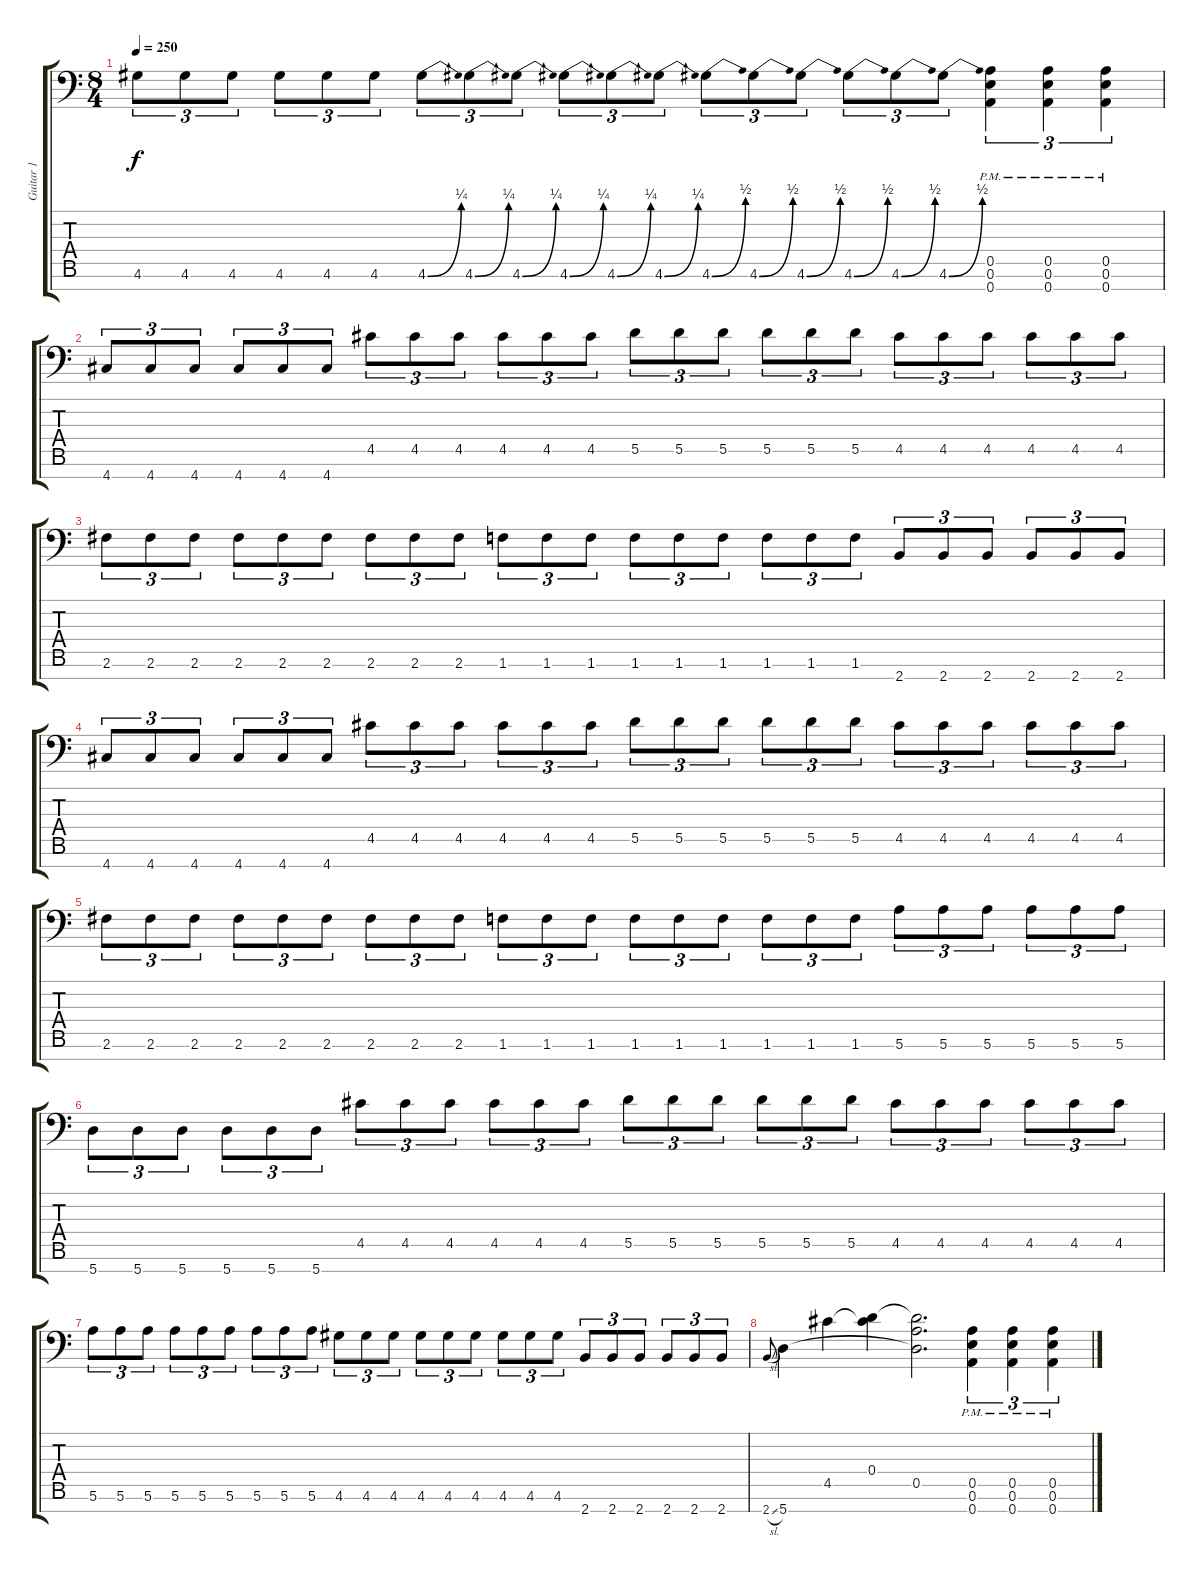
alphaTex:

\track ("Guitar 1" "Guitar 1") {instrument overdrivenguitar}
\staff {score tabs}
\tuning (E4 B3 G3 D3 A2 E2 A1) {hide}
\ts (8 4)
\tempo 250
\clef f4
\ks c
4.6.8{tu (3 2) dy f} 4.6.8{tu (3 2)} 4.6.8{tu (3 2)} 4.6.8{tu (3 2)} 4.6.8{tu (3 2)} 4.6.8{tu (3 2)} 4.6{be (bend 0 0 60 1)}.8{tu (3 2)} 4.6{be (bend 0 0 60 1)}.8{tu (3 2)} 4.6{be (bend 0 0 60 1)}.8{tu (3 2)} 4.6{be (bend 0 0 60 1)}.8{tu (3 2)} 4.6{be (bend 0 0 60 1)}.8{tu (3 2)} 4.6{be (bend 0 0 60 1)}.8{tu (3 2)} 4.6{be (bend 0 0 60 2)}.8{tu (3 2)} 4.6{be (bend 0 0 60 2)}.8{tu (3 2)} 4.6{be (bend 0 0 60 2)}.8{tu (3 2)} 4.6{be (bend 0 0 60 2)}.8{tu (3 2)} 4.6{be (bend 0 0 60 2)}.8{tu (3 2)} 4.6{be (bend 0 0 60 2)}.8{tu (3 2)} (0.5{pm} 0.6{pm} 0.7{pm}).4{tu (3 2)} (0.5{pm} 0.6{pm} 0.7{pm}).4{tu (3 2)} (0.5{pm} 0.6{pm} 0.7{pm}).4{tu (3 2)} |
4.7.8{tu (3 2)} 4.7.8{tu (3 2)} 4.7.8{tu (3 2)} 4.7.8{tu (3 2)} 4.7.8{tu (3 2)} 4.7.8{tu (3 2)} 4.5.8{tu (3 2)} 4.5.8{tu (3 2)} 4.5.8{tu (3 2)} 4.5.8{tu (3 2)} 4.5.8{tu (3 2)} 4.5.8{tu (3 2)} 5.5.8{tu (3 2)} 5.5.8{tu (3 2)} 5.5.8{tu (3 2)} 5.5.8{tu (3 2)} 5.5.8{tu (3 2)} 5.5.8{tu (3 2)} 4.5.8{tu (3 2)} 4.5.8{tu (3 2)} 4.5.8{tu (3 2)} 4.5.8{tu (3 2)} 4.5.8{tu (3 2)} 4.5.8{tu (3 2)} |
2.6.8{tu (3 2)} 2.6.8{tu (3 2)} 2.6.8{tu (3 2)} 2.6.8{tu (3 2)} 2.6.8{tu (3 2)} 2.6.8{tu (3 2)} 2.6.8{tu (3 2)} 2.6.8{tu (3 2)} 2.6.8{tu (3 2)} 1.6.8{tu (3 2)} 1.6.8{tu (3 2)} 1.6.8{tu (3 2)} 1.6.8{tu (3 2)} 1.6.8{tu (3 2)} 1.6.8{tu (3 2)} 1.6.8{tu (3 2)} 1.6.8{tu (3 2)} 1.6.8{tu (3 2)} 2.7.8{tu (3 2)} 2.7.8{tu (3 2)} 2.7.8{tu (3 2)} 2.7.8{tu (3 2)} 2.7.8{tu (3 2)} 2.7.8{tu (3 2)} |
4.7.8{tu (3 2)} 4.7.8{tu (3 2)} 4.7.8{tu (3 2)} 4.7.8{tu (3 2)} 4.7.8{tu (3 2)} 4.7.8{tu (3 2)} 4.5.8{tu (3 2)} 4.5.8{tu (3 2)} 4.5.8{tu (3 2)} 4.5.8{tu (3 2)} 4.5.8{tu (3 2)} 4.5.8{tu (3 2)} 5.5.8{tu (3 2)} 5.5.8{tu (3 2)} 5.5.8{tu (3 2)} 5.5.8{tu (3 2)} 5.5.8{tu (3 2)} 5.5.8{tu (3 2)} 4.5.8{tu (3 2)} 4.5.8{tu (3 2)} 4.5.8{tu (3 2)} 4.5.8{tu (3 2)} 4.5.8{tu (3 2)} 4.5.8{tu (3 2)} |
2.6.8{tu (3 2)} 2.6.8{tu (3 2)} 2.6.8{tu (3 2)} 2.6.8{tu (3 2)} 2.6.8{tu (3 2)} 2.6.8{tu (3 2)} 2.6.8{tu (3 2)} 2.6.8{tu (3 2)} 2.6.8{tu (3 2)} 1.6.8{tu (3 2)} 1.6.8{tu (3 2)} 1.6.8{tu (3 2)} 1.6.8{tu (3 2)} 1.6.8{tu (3 2)} 1.6.8{tu (3 2)} 1.6.8{tu (3 2)} 1.6.8{tu (3 2)} 1.6.8{tu (3 2)} 5.6.8{tu (3 2)} 5.6.8{tu (3 2)} 5.6.8{tu (3 2)} 5.6.8{tu (3 2)} 5.6.8{tu (3 2)} 5.6.8{tu (3 2)} |
5.7.8{tu (3 2)} 5.7.8{tu (3 2)} 5.7.8{tu (3 2)} 5.7.8{tu (3 2)} 5.7.8{tu (3 2)} 5.7.8{tu (3 2)} 4.5.8{tu (3 2)} 4.5.8{tu (3 2)} 4.5.8{tu (3 2)} 4.5.8{tu (3 2)} 4.5.8{tu (3 2)} 4.5.8{tu (3 2)} 5.5.8{tu (3 2)} 5.5.8{tu (3 2)} 5.5.8{tu (3 2)} 5.5.8{tu (3 2)} 5.5.8{tu (3 2)} 5.5.8{tu (3 2)} 4.5.8{tu (3 2)} 4.5.8{tu (3 2)} 4.5.8{tu (3 2)} 4.5.8{tu (3 2)} 4.5.8{tu (3 2)} 4.5.8{tu (3 2)} |
5.6.8{tu (3 2)} 5.6.8{tu (3 2)} 5.6.8{tu (3 2)} 5.6.8{tu (3 2)} 5.6.8{tu (3 2)} 5.6.8{tu (3 2)} 5.6.8{tu (3 2)} 5.6.8{tu (3 2)} 5.6.8{tu (3 2)} 4.6.8{tu (3 2)} 4.6.8{tu (3 2)} 4.6.8{tu (3 2)} 4.6.8{tu (3 2)} 4.6.8{tu (3 2)} 4.6.8{tu (3 2)} 4.6.8{tu (3 2)} 4.6.8{tu (3 2)} 4.6.8{tu (3 2)} 2.7.8{tu (3 2)} 2.7.8{tu (3 2)} 2.7.8{tu (3 2)} 2.7.8{tu (3 2)} 2.7.8{tu (3 2)} 2.7.8{tu (3 2)} |
2.7{sl}.8{gr onbeat} 5.7.4 4.5.4 (0.4 4.5{t}).4 (0.4{t} 0.5 5.7{t}).2{d} (0.5{pm} 0.6{pm} 0.7{pm}).4{tu (3 2)} (0.5{pm} 0.6{pm} 0.7{pm}).4{tu (3 2)} (0.5{pm} 0.6{pm} 0.7{pm}).4{tu (3 2)}
